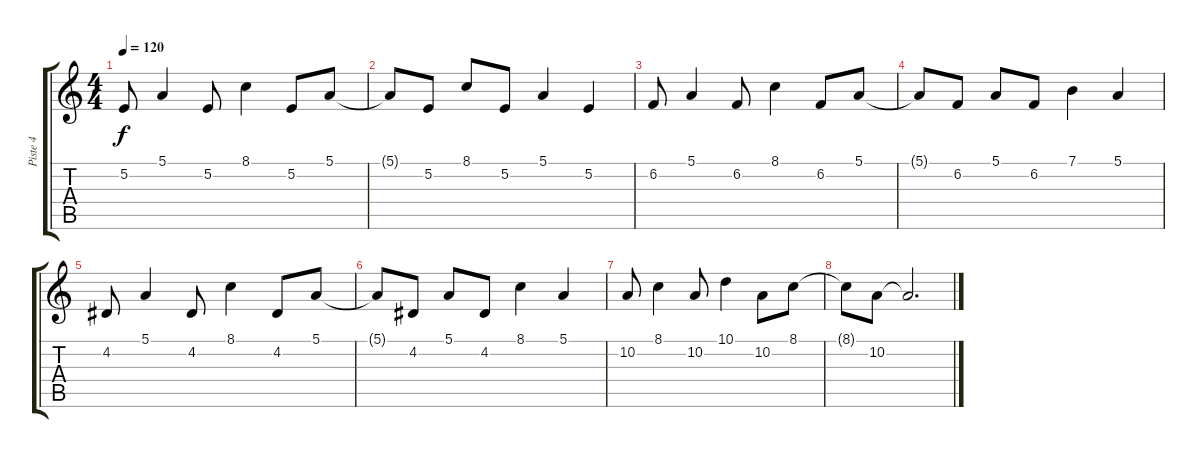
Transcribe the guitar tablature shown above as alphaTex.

\track ("Piste 4" "Piste 4") {instrument pad3polysynth}
\staff {score tabs}
\tuning (E4 B3 G3 D3 A2 E2) {hide}
\ts (4 4)
\tempo 120
\clef g2
\ks c
5.2.8{dy f} 5.1.4 5.2.8 8.1.4 5.2.8 5.1.8 |
5.1{t}.8 5.2.8 8.1.8 5.2.8 5.1.4 5.2.4 |
6.2.8 5.1.4 6.2.8 8.1.4 6.2.8 5.1.8 |
5.1{t}.8 6.2.8 5.1.8 6.2.8 7.1.4 5.1.4 |
4.2.8 5.1.4 4.2.8 8.1.4 4.2.8 5.1.8 |
5.1{t}.8 4.2.8 5.1.8 4.2.8 8.1.4 5.1.4 |
10.2.8 8.1.4 10.2.8 10.1.4 10.2.8 8.1.8 |
8.1{t}.8 10.2.8 10.2{t}.2{d}
